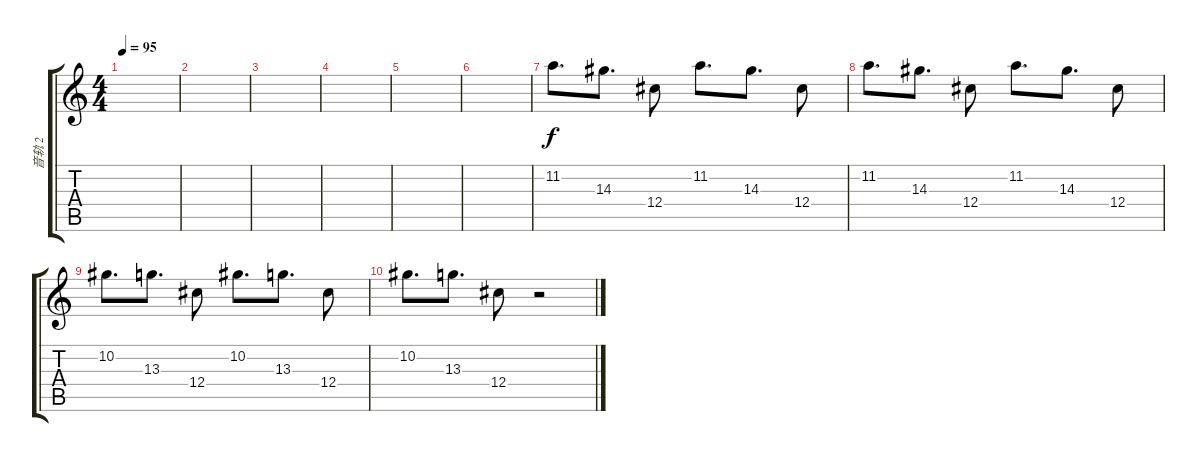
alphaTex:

\track ("音轨 2" "音轨 2") {instrument overdrivenguitar}
\staff {score tabs}
\tuning (Eb4 Bb3 Gb3 Db3 Ab2 Db2) {hide}
\ts (4 4)
\tempo 95
\clef g2
\ks c
|
|
|
|
|
|
11.2.8{d} 14.3.8{d} 12.4.8 11.2.8{d} 14.3.8{d} 12.4.8 |
11.2.8{d} 14.3.8{d} 12.4.8 11.2.8{d} 14.3.8{d} 12.4.8 |
10.2.8{d} 13.3.8{d} 12.4.8 10.2.8{d} 13.3.8{d} 12.4.8 |
10.2.8{d} 13.3.8{d} 12.4.8 r.2
